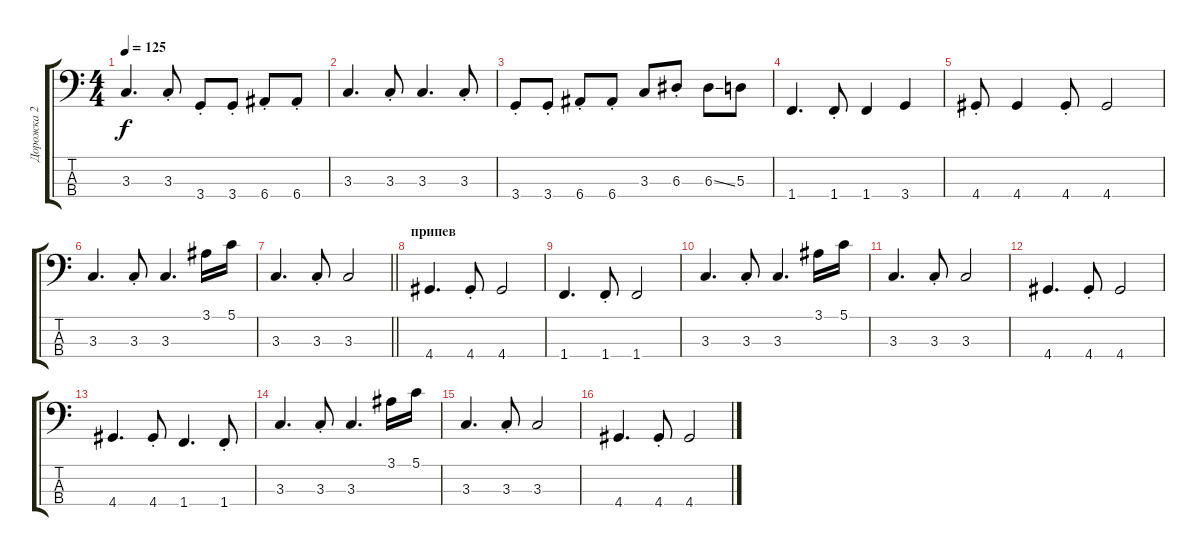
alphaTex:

\track ("Дорожка 2" "Дорожка 2") {instrument electricbassfinger}
\staff {score tabs}
\tuning (G2 D2 A1 E1) {hide}
\ts (4 4)
\tempo 125
\clef f4
\ks c
3.3.4{d dy f} 3.3{st}.8 3.4{st}.8 3.4{st}.8 6.4{st}.8 6.4{st}.8 |
3.3.4{d} 3.3{st}.8 3.3.4{d} 3.3{st}.8 |
3.4{st}.8 3.4{st}.8 6.4{st}.8 6.4{st}.8 3.3.8 6.3{st}.8 6.3{ss}.8 5.3.8 |
1.4.4{d} 1.4{st}.8 1.4.4 3.4.4 |
4.4{st}.8 4.4.4 4.4{st}.8 4.4.2 |
3.3.4{d} 3.3{st}.8 3.3.4{d} 3.1.16 5.1.16 |
\barLineRight lightlight
3.3.4{d} 3.3{st}.8 3.3.2 |
\section ("" "припев")
4.4.4{d} 4.4{st}.8 4.4.2 |
1.4.4{d} 1.4{st}.8 1.4.2 |
3.3.4{d} 3.3{st}.8 3.3.4{d} 3.1.16 5.1.16 |
3.3.4{d} 3.3{st}.8 3.3.2 |
4.4.4{d} 4.4{st}.8 4.4.2 |
4.4.4{d} 4.4{st}.8 1.4.4{d} 1.4{st}.8 |
3.3.4{d} 3.3{st}.8 3.3.4{d} 3.1.16 5.1.16 |
3.3.4{d} 3.3{st}.8 3.3.2 |
4.4.4{d} 4.4{st}.8 4.4.2
